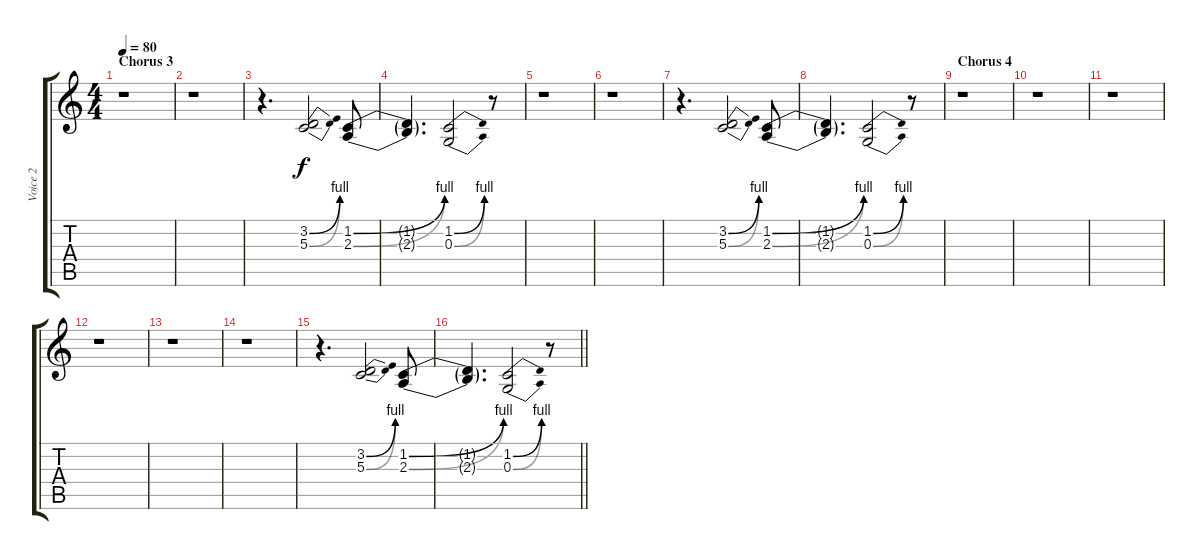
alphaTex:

\track ("Voice 2" "Voice 2") {instrument tenorsax}
\staff {score tabs}
\tuning (E4 B3 G3 D3 A2 E2) {hide}
\ts (4 4)
\section ("" "Chorus 3")
\tempo 80
\clef g2
\ks c
r.1{dy f} |
r.1 |
r.4{d} (3.2{be (bend 0 0 60 4)} 5.3{be (bend 0 0 60 4)}).2 (1.2{be (bend 0 0 60 4)} 2.3{be (bend 0 0 60 4)}).8 |
(1.2{t} 2.3{t}).4{d} (1.2{be (bend 0 0 60 4)} 0.3{be (bend 0 0 60 4)}).2 r.8 |
r.1 |
r.1 |
r.4{d} (3.2{be (bend 0 0 60 4)} 5.3{be (bend 0 0 60 4)}).2 (1.2{be (bend 0 0 60 4)} 2.3{be (bend 0 0 60 4)}).8 |
(1.2{t} 2.3{t}).4{d} (1.2{be (bend 0 0 60 4)} 0.3{be (bend 0 0 60 4)}).2 r.8 |
\section ("" "Chorus 4")
r.1 |
r.1 |
r.1 |
r.1 |
r.1 |
r.1 |
r.4{d} (3.2{be (bend 0 0 60 4)} 5.3{be (bend 0 0 60 4)}).2 (1.2{be (bend 0 0 60 4)} 2.3{be (bend 0 0 60 4)}).8 |
\barLineRight lightlight
(1.2{t} 2.3{t}).4{d} (1.2{be (bend 0 0 60 4)} 0.3{be (bend 0 0 60 4)}).2 r.8
